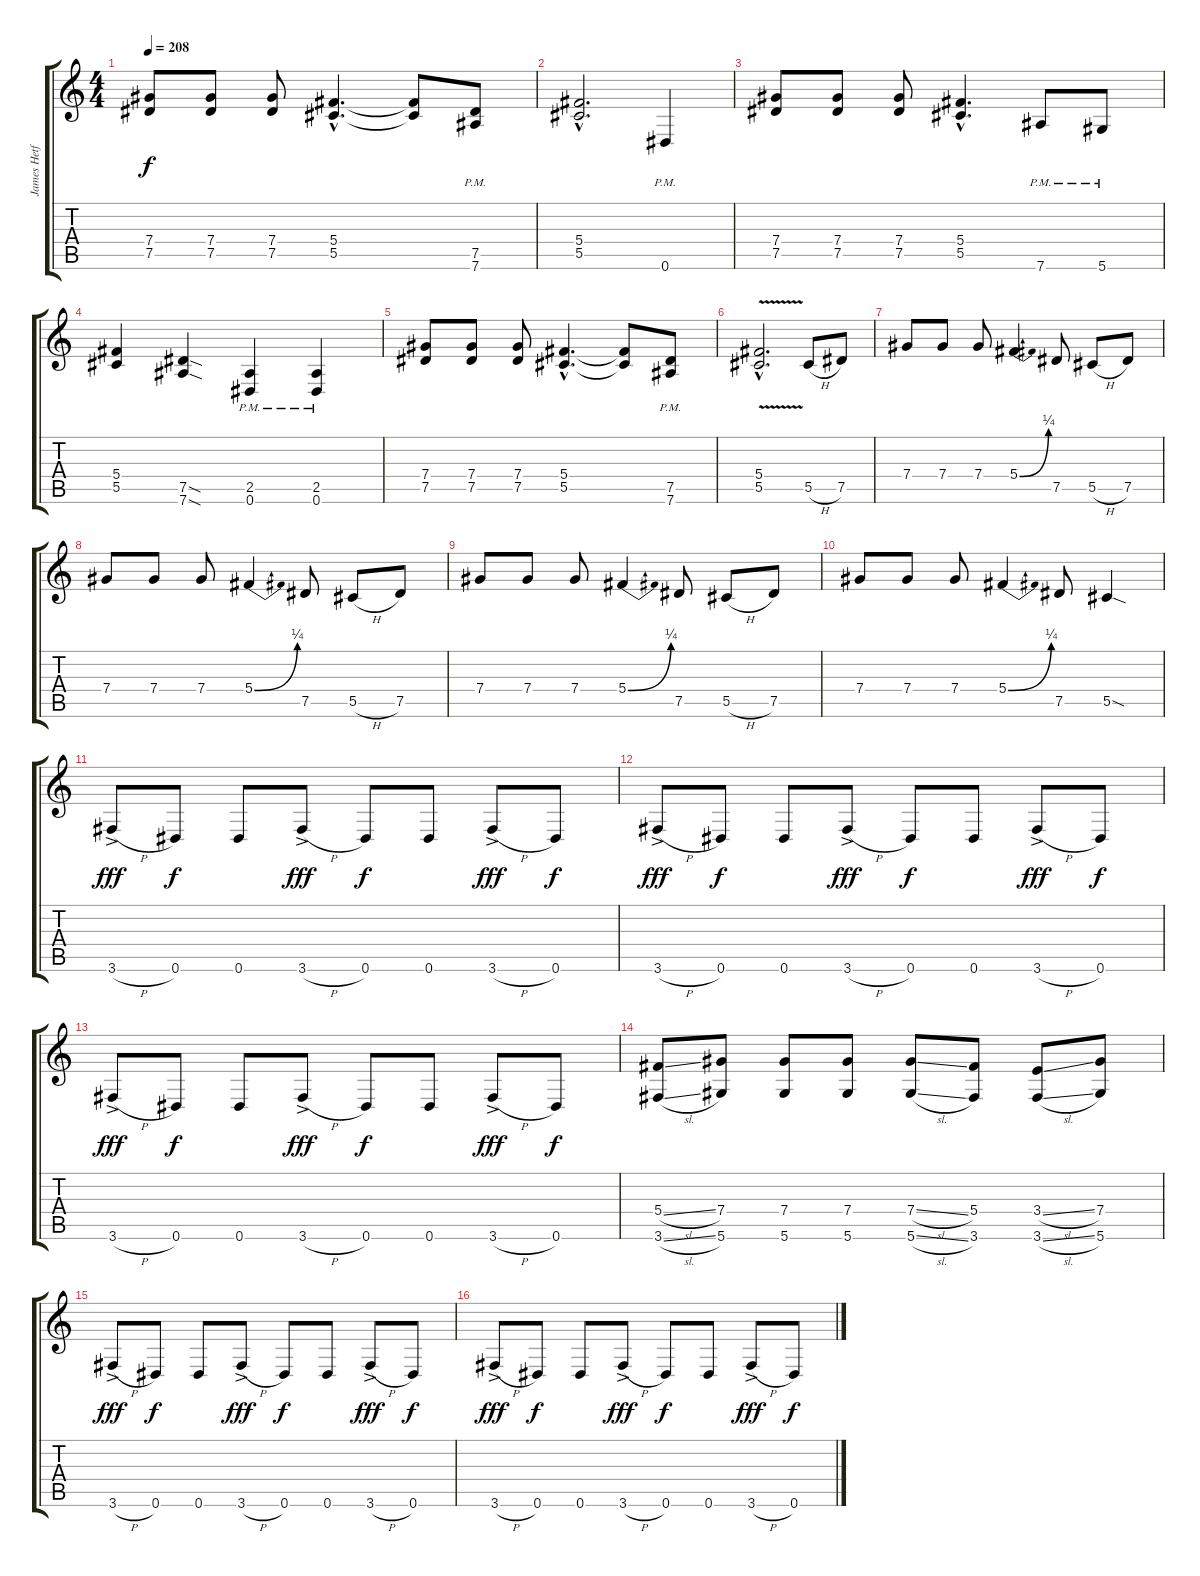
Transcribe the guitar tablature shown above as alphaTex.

\track ("James Hetfield (Guitar)" "James Hetf") {instrument distortionguitar}
\staff {score tabs}
\tuning (Eb4 Bb3 Gb3 Db3 Ab2 Eb2) {hide}
\ts (4 4)
\tempo 208
\clef g2
\ks c
(7.4 7.5).8{dy f} (7.4 7.5).8 (7.4 7.5).8 (5.4{hac} 5.5{hac}).4{d} (5.4{t} 5.5{t}).8 (7.5{pm} 7.6{pm}).8 |
(5.4{hac} 5.5{hac}).2{d} 0.6{pm}.4 |
(7.4 7.5).8 (7.4 7.5).8 (7.4 7.5).8 (5.4{hac} 5.5{hac}).4{d} 7.6{pm}.8 5.6{pm}.8 |
(5.4 5.5).4 (7.5{sod} 7.6{sod}).4 (2.5{pm} 0.6).4 (2.5{pm} 0.6).4 |
(7.4 7.5).8 (7.4 7.5).8 (7.4 7.5).8 (5.4{hac} 5.5{hac}).4{d} (5.4{t} 5.5{t}).8 (7.5{pm} 7.6{pm}).8 |
(5.4{v hac} 5.5{v hac}).2{d} 5.5{h}.8 7.5.8 |
7.4.8 7.4.8 7.4.8 5.4{be (bend 0 0 60 1)}.4 7.5.8 5.5{h}.8 7.5.8 |
7.4.8 7.4.8 7.4.8 5.4{be (bend 0 0 60 1)}.4 7.5.8 5.5{h}.8 7.5.8 |
7.4.8 7.4.8 7.4.8 5.4{be (bend 0 0 60 1)}.4 7.5.8 5.5{h}.8 7.5.8 |
7.4.8 7.4.8 7.4.8 5.4{be (bend 0 0 60 1)}.4 7.5.8 5.5{sod}.4 |
3.6{h ac}.8{dy fff} 0.6.8{dy f} 0.6.8 3.6{h ac}.8{dy fff} 0.6.8{dy f} 0.6.8 3.6{h ac}.8{dy fff} 0.6.8{dy f} |
3.6{h ac}.8{dy fff} 0.6.8{dy f} 0.6.8 3.6{h ac}.8{dy fff} 0.6.8{dy f} 0.6.8 3.6{h ac}.8{dy fff} 0.6.8{dy f} |
3.6{h ac}.8{dy fff} 0.6.8{dy f} 0.6.8 3.6{h ac}.8{dy fff} 0.6.8{dy f} 0.6.8 3.6{h ac}.8{dy fff} 0.6.8{dy f} |
(5.4{sl} 3.6{sl}).8 (7.4 5.6).8 (7.4 5.6).8 (7.4 5.6).8 (7.4{sl} 5.6{sl}).8 (5.4 3.6).8 (3.4{sl} 3.6{sl}).8 (7.4 5.6).8 |
3.6{h ac}.8{dy fff} 0.6.8{dy f} 0.6.8 3.6{h ac}.8{dy fff} 0.6.8{dy f} 0.6.8 3.6{h ac}.8{dy fff} 0.6.8{dy f} |
3.6{h ac}.8{dy fff} 0.6.8{dy f} 0.6.8 3.6{h ac}.8{dy fff} 0.6.8{dy f} 0.6.8 3.6{h ac}.8{dy fff} 0.6.8{dy f}
